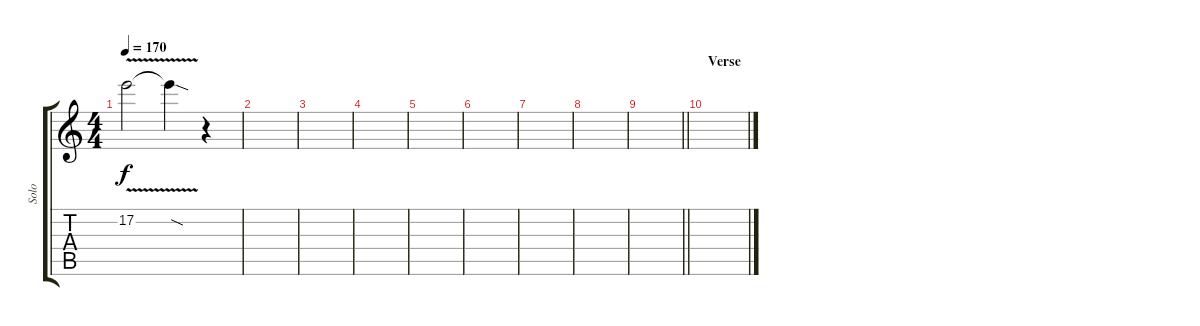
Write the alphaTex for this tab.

\track ("Solo" "Solo") {instrument overdrivenguitar}
\staff {score tabs}
\tuning (E4 B3 G3 D3 A2 E2) {hide}
\ts (4 4)
\tempo 170
\clef g2
\ks c
17.2{v}.2{dy f} 17.2{sod t}.4 r.4 |
|
|
|
|
|
|
|
\barLineRight lightlight
|
\section ("" "Verse")
